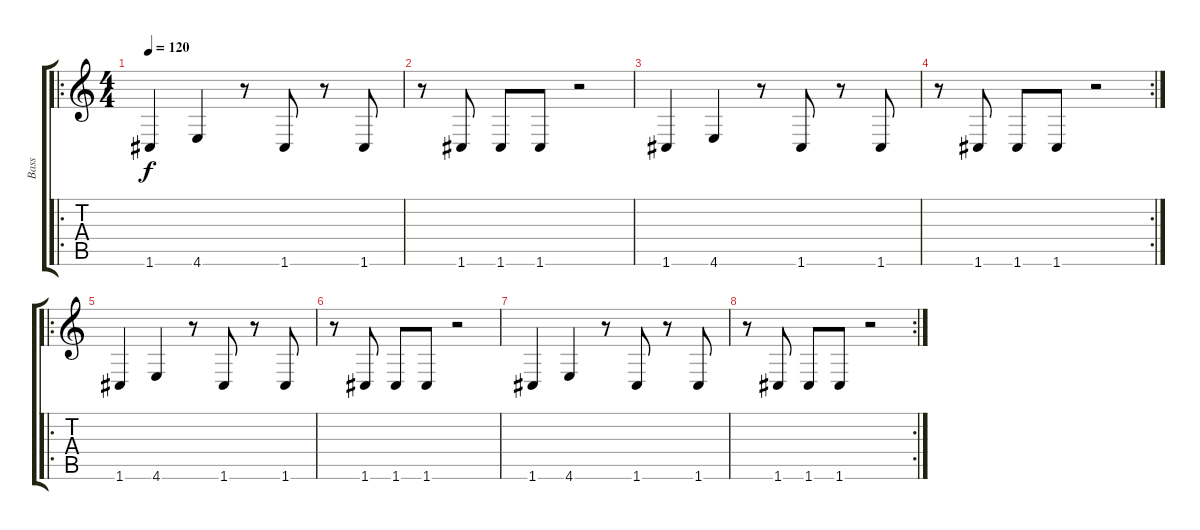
\track ("Bass" "Bass") {instrument electricbassfinger}
\staff {score tabs}
\tuning (D4 A3 F3 C3 G2 C2) {hide}
\ro
\ts (4 4)
\tempo 120
\clef g2
\ks c
1.6.4{dy f} 4.6.4 r.8 1.6.8 r.8 1.6.8 |
r.8 1.6.8 1.6.8 1.6.8 r.2 |
1.6.4 4.6.4 r.8 1.6.8 r.8 1.6.8 |
\rc 2
r.8 1.6.8 1.6.8 1.6.8 r.2 |
\ro
1.6.4 4.6.4 r.8 1.6.8 r.8 1.6.8 |
r.8 1.6.8 1.6.8 1.6.8 r.2 |
1.6.4 4.6.4 r.8 1.6.8 r.8 1.6.8 |
\rc 2
r.8 1.6.8 1.6.8 1.6.8 r.2
